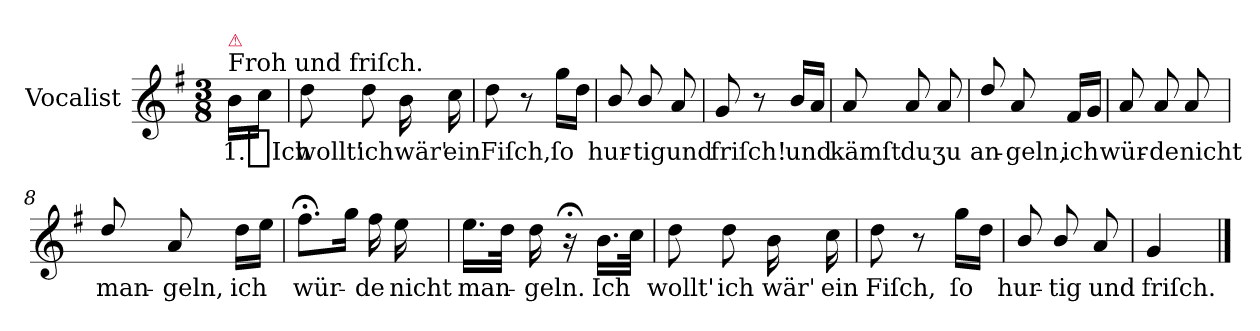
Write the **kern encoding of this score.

**kern	**text
*part1	*part1
*staff1	*staff1
*I"Vocalist	*
*clefG2	*
*k[f#]	*
*G:	*
*M3/8	*
=	=
!LO:TX:a:t=Froh und friſch.	!
!LO:TX:a:color=crimson:t=⚠	!
16bLL	1._Ich
16ccJJ	.
=1	=1
8dd	wollt'
8dd	ich
16b	wär'
16cc	ein
=2	=2
8dd	Fiſch,
8r	.
16ggLL	ſo
16ddJJ	.
=3	=3
8b/	hur-
8b/	-tig
8a	und
=4	=4
8g	friſch!
8r	.
16bLL	und
16aJJ	.
=5	=5
8a	kämſt
8a	du
8a	ʒu
=6	=6
8dd/	an-
8a	-geln,
16f#LL	ich
16gJJ	.
=7	=7
8a	wür-
8a	-de
8a	nicht
=8	=8
8dd/	man-
8a	-geln,
16ddLL	ich
16eeJJ	.
=9	=9
8.ff#;<L	wür-
16ggJk	.
16ff#	-de
16ee	nicht
=10	=10
16.eeLL	man-
32ddJJk	.
16dd	-geln.
16r;<	.
16.bLL	Ich
32ccJJk	.
=11	=11
8dd	wollt'
8dd	ich
16b	wär'
16cc	ein
=12	=12
8dd	Fiſch,
8r	.
16ggLL	ſo
16ddJJ	.
=13	=13
8b/	hur-
8b/	-tig
8a	und
=14	=14
4g	friſch.
==	==
*-	*-
